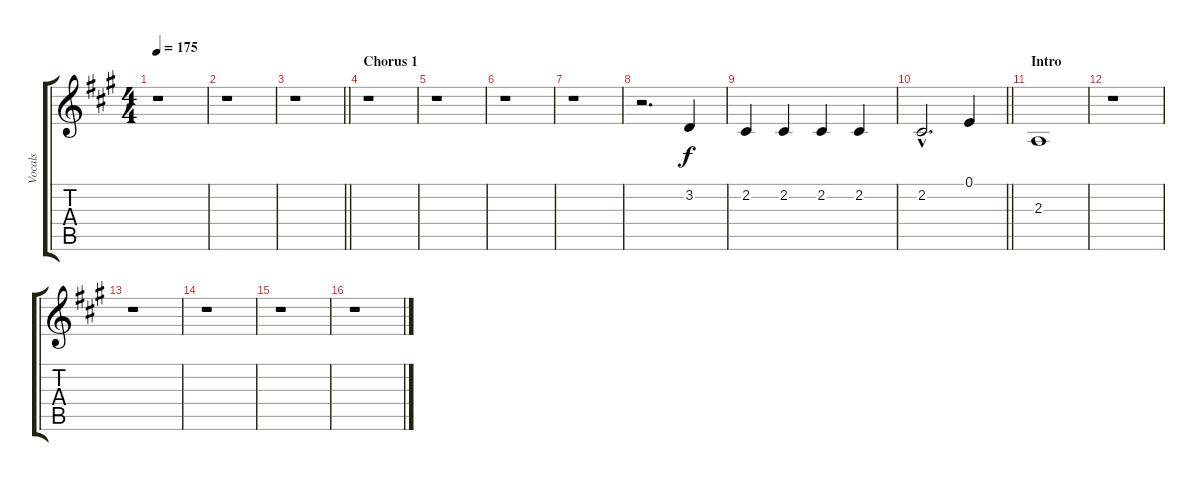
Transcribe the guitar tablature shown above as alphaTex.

\track ("Vocals" "Vocals") {instrument altosax}
\staff {score tabs}
\tuning (E4 B3 G3 D3 A2 E2) {hide}
\ts (4 4)
\tempo 175
\clef g2
\ks f#minor
r.1{dy f} |
r.1 |
\barLineRight lightlight
r.1 |
\section ("" "Chorus 1")
r.1 |
r.1 |
r.1 |
r.1 |
r.2{d} 3.2.4 |
2.2.4 2.2.4 2.2.4 2.2.4 |
\barLineRight lightlight
2.2{hac}.2{d} 0.1.4 |
\section ("" "Intro")
2.3.1 |
r.1 |
r.1 |
r.1 |
r.1 |
r.1
